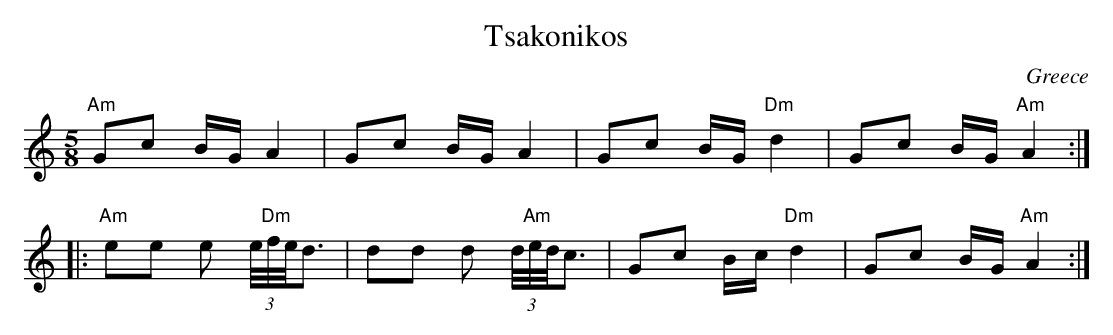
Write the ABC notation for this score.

X:1
T:Tsakonikos
O:Greece
M:5/8
L:1/8
K:Am
"Am"Gc B/G/ A2|Gc B/G/ A2|\
Gc B/G/ "Dm"d2|Gc B/G/ "Am"A2 ::
"Am"ee e (3e/4"Dm"f/4e/4d3/2|\
dd d (3d/4"Am"e/4d/4c3/2|\
Gc B/c/ "Dm"d2|\
Gc B/G/ "Am"A2 :|
